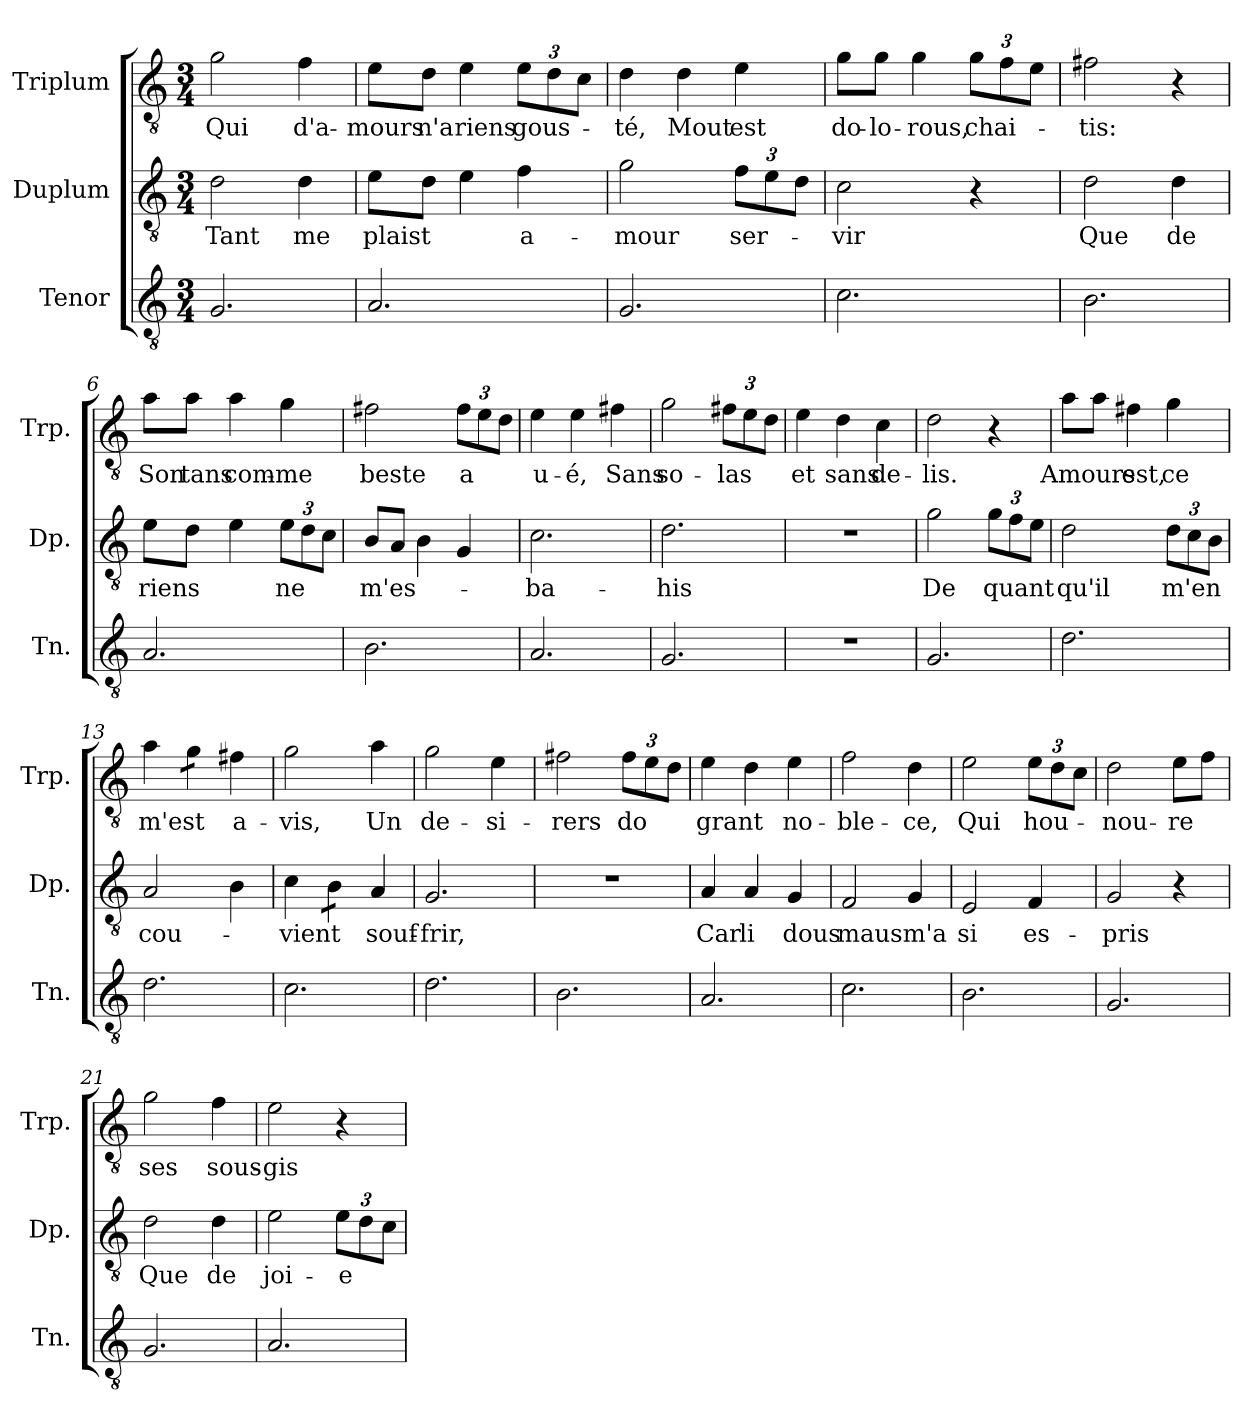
**kern	**kern	**text	**kern	**text
*part3	*part2	*part2	*part1	*part1
*staff3	*staff2	*staff2	*staff1	*staff1
*I"Tenor	*I"Duplum	*	*I"Triplum	*
*I'Tn.	*I'Dp.	*	*I'Trp.	*
*clefGv2	*clefGv2	*	*clefGv2	*
*k[]	*k[]	*	*k[]	*
*M3/4	*M3/4	*	*M3/4	*
=1	=1	=1	=1	=1
!	!	!LO:LY:b	!	!LO:LY:b
2.G/	2d\	Tant	2g\	Qui
!	!	!LO:LY:b	!	!LO:LY:b
.	4d\	me	4f\	d'a-
=2	=2	=2	=2	=2
!	!	!LO:LY:b	!	!LO:LY:b
2.A/	8e\L	plaist	8e\L	-mours
!	!	!	!	!LO:LY:b
.	8d\J	.	8d\J	n'a
!	!	!	!	!LO:LY:b
.	4e\	.	4e\	riens
!	!	!LO:LY:b	!	!
*	*	*	*Xbrackettup	*
!	!	!	!	!LO:LY:b
.	4f\	a-	12e\L	gous-
.	.	.	12d\	.
.	.	.	12c\J	.
=3	=3	=3	=3	=3
!	!	!LO:LY:b	!	!LO:LY:b
2.G/	2g\	-mour	4d\	-té,
!	!	!	!	!LO:LY:b
.	.	.	4d\	Mout
*	*Xbrackettup	*	*	*
!	!	!LO:LY:b	!	!LO:LY:b
.	12f\L	ser-	4e\	est
.	12e\	.	.	.
.	12d\J	.	.	.
=4	=4	=4	=4	=4
!	!	!LO:LY:b	!	!LO:LY:b
2.c\	2c\	-vir	8g\L	do-
!	!	!	!	!LO:LY:b
.	.	.	8g\J	-lo-
!	!	!	!	!LO:LY:b
.	.	.	4g\	-rous,
!	!	!	!	!LO:LY:b
.	4r	.	12g\L	chai-
.	.	.	12f\	.
.	.	.	12e\J	.
=5	=5	=5	=5	=5
!	!	!LO:LY:b	!	!LO:LY:b
2.B\	2d\	Que	2f#i\	-tis:
!	!	!LO:LY:b	!	!
.	4d\	de	4r	.
!!LO:LB:g=z
=6	=6	=6	=6	=6
!	!	!LO:LY:b	!	!LO:LY:b
2.A/	8e\L	riens	8a\L	Son
!	!	!	!	!LO:LY:b
.	8d\J	.	8a\J	tans
!	!	!	!	!LO:LY:b
.	4e\	.	4a\	com-
!	!	!LO:LY:b	!	!LO:LY:b
.	12e\L	ne	4g\	-me
.	12d\	.	.	.
.	12c\J	.	.	.
=7	=7	=7	=7	=7
!	!	!LO:LY:b	!	!LO:LY:b
2.B\	8B/L	m'es-	2f#X\	beste
.	8A/J	.	.	.
.	4B\	.	.	.
!	!	!	!	!LO:LY:b
.	4G/	.	12f#\L	a
.	.	.	12e\	.
.	.	.	12d\J	.
=8	=8	=8	=8	=8
!	!	!LO:LY:b	!	!LO:LY:b
2.A/	2.c\	-ba-	4e\	u-
!	!	!	!	!LO:LY:b
.	.	.	4e\	-é,
!	!	!	!	!LO:LY:b
.	.	.	4f#X\	Sans
=9	=9	=9	=9	=9
!	!	!LO:LY:b	!	!LO:LY:b
2.G/	2.d\	-his	2g\	so-
!	!	!	!	!LO:LY:b
.	.	.	12f#X\L	-las
.	.	.	12e\	.
.	.	.	12d\J	.
=10	=10	=10	=10	=10
!	!	!	!	!LO:LY:b
2.r	2.r	.	4e\	et
!	!	!	!	!LO:LY:b
.	.	.	4d\	sans
!	!	!	!	!LO:LY:b
.	.	.	4c\	de-
=11	=11	=11	=11	=11
!	!	!LO:LY:b	!	!LO:LY:b
2.G/	2g\	De	2d\	-lis.
!	!	!LO:LY:b	!	!
.	12g\L	quant	4r	.
.	12f\	.	.	.
.	12e\J	.	.	.
!!LO:LB:g=z
=12	=12	=12	=12	=12
!	!	!LO:LY:b	!	!LO:LY:b
2.d\	2d\	qu'il	8a\L	Amours
.	.	.	8a\J	.
!	!	!	!	!LO:LY:b
.	.	.	4f#X\	est,
!	!	!LO:LY:b	!	!LO:LY:b
.	12d\L	m'en	4g\	ce
.	12c\	.	.	.
.	12B\J	.	.	.
=13	=13	=13	=13	=13
!	!	!LO:LY:b	!	!LO:LY:b
2.d\	2A/	cou-	4a\	m'est
*	*	*	*tremolo	*
.	.	.	8g\L	.
.	.	.	8g\J	.
*	*	*	*Xtremolo	*
!	!	!	!	!LO:LY:b
.	4B\	.	4f#X\	a-
=14	=14	=14	=14	=14
!	!	!LO:LY:b	!	!LO:LY:b
2.c\	4c\	-vient	2g\	-vis,
*	*tremolo	*	*	*
.	8B\L	.	.	.
.	8B\J	.	.	.
*	*Xtremolo	*	*	*
!	!	!LO:LY:b	!	!LO:LY:b
.	4A/	souf-	4a\	Un
=15	=15	=15	=15	=15
!	!	!LO:LY:b	!	!LO:LY:b
2.d\	2.G/	-frir,	2g\	de-
!	!	!	!	!LO:LY:b
.	.	.	4e\	-si-
=16	=16	=16	=16	=16
!	!	!	!	!LO:LY:b
2.B\	2.r	.	2f#X\	-rers
!	!	!	!	!LO:LY:b
.	.	.	12f#\L	do
.	.	.	12e\	.
.	.	.	12d\J	.
=17	=17	=17	=17	=17
!	!	!LO:LY:b	!	!LO:LY:b
2.A/	4A/	Car	4e\	grant
!	!	!LO:LY:b	!	!
.	4A/	li	4d\	.
!	!	!LO:LY:b	!	!LO:LY:b
.	4G/	dous	4e\	no-
=18	=18	=18	=18	=18
!	!	!LO:LY:b	!	!LO:LY:b
2.c\	2F/	maus	2f\	-ble-
!	!	!LO:LY:b	!	!LO:LY:b
.	4G/	m'a	4d\	-ce,
=19	=19	=19	=19	=19
!	!	!LO:LY:b	!	!LO:LY:b
2.B\	2E/	si	2e\	Qui
!	!	!LO:LY:b	!	!LO:LY:b
.	4F/	es-	12e\L	hou-
.	.	.	12d\	.
.	.	.	12c\J	.
!!LO:PB:g=z
=20	=20	=20	=20	=20
!	!	!LO:LY:b	!	!LO:LY:b
2.G/	2G/	-pris	2d\	-nou-
!	!	!	!	!LO:LY:b
.	4r	.	8e\L	-re
.	.	.	8f\J	.
=21	=21	=21	=21	=21
!	!	!LO:LY:b	!	!LO:LY:b
2.G/	2d\	Que	2g\	ses
!	!	!LO:LY:b	!	!LO:LY:b
.	4d\	de	4f\	sous-
=22	=22	=22	=22	=22
!	!	!LO:LY:b	!	!LO:LY:b
2.A/	2e\	joi-	2e\	-gis
!	!	!LO:LY:b	!	!
.	12e\L	-e	4r	.
.	12d\	.	.	.
.	12c\J	.	.	.
=	=	=	=	=
*-	*-	*-	*-	*-
